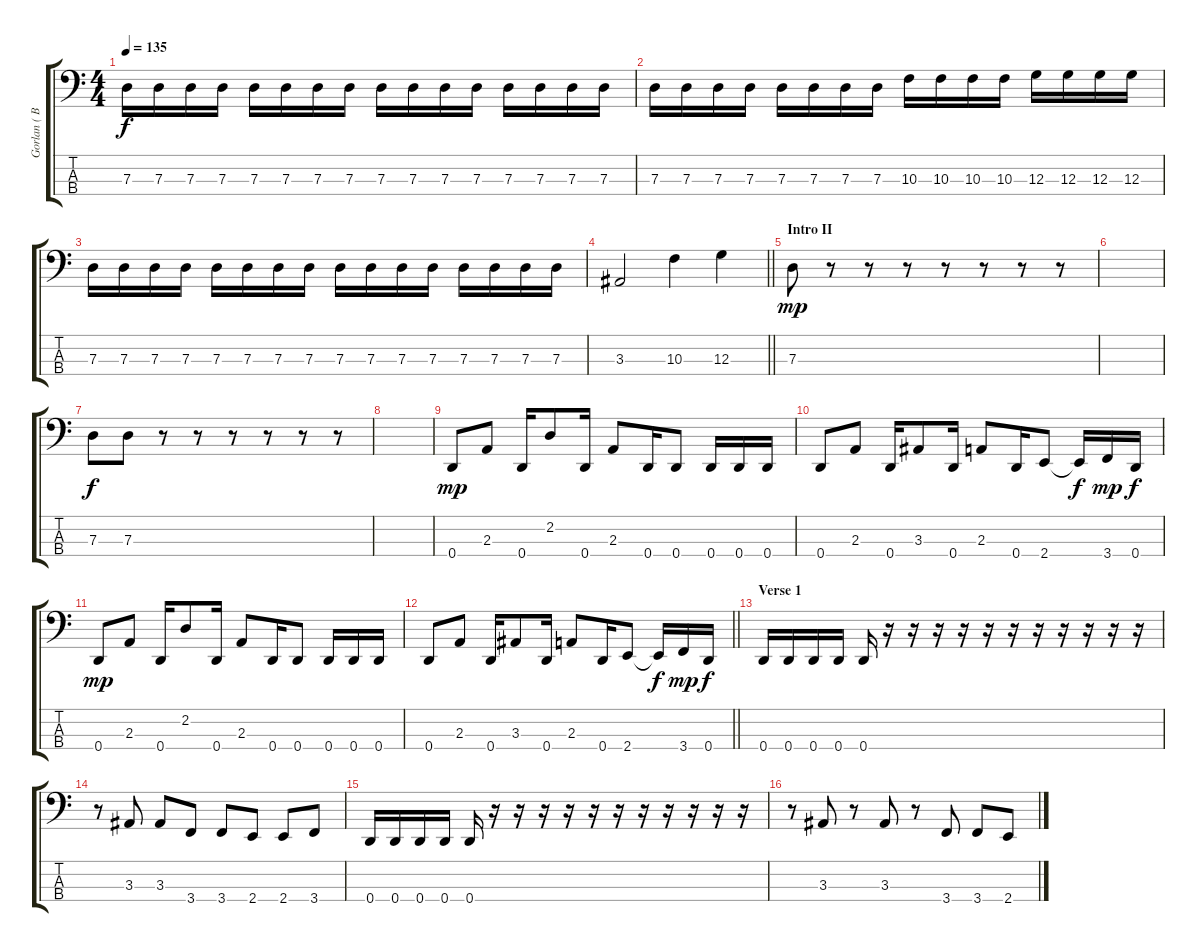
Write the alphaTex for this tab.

\track ("Gorlan ( Bass )" "Gorlan ( B") {instrument electricbasspick}
\staff {score tabs}
\tuning (F2 C2 G1 D1) {hide}
\ts (4 4)
\tempo 135
\clef f4
\ks c
7.3.16{dy f} 7.3.16 7.3.16 7.3.16 7.3.16 7.3.16 7.3.16 7.3.16 7.3.16 7.3.16 7.3.16 7.3.16 7.3.16 7.3.16 7.3.16 7.3.16 |
7.3.16 7.3.16 7.3.16 7.3.16 7.3.16 7.3.16 7.3.16 7.3.16 10.3.16 10.3.16 10.3.16 10.3.16 12.3.16 12.3.16 12.3.16 12.3.16 |
7.3.16 7.3.16 7.3.16 7.3.16 7.3.16 7.3.16 7.3.16 7.3.16 7.3.16 7.3.16 7.3.16 7.3.16 7.3.16 7.3.16 7.3.16 7.3.16 |
\barLineRight lightlight
3.3.2 10.3.4 12.3.4 |
\section ("" "Intro II")
7.3.8{dy mp} r.8 r.8 r.8 r.8 r.8 r.8 r.8 |
|
7.3.8{dy f} 7.3.8 r.8 r.8 r.8 r.8 r.8 r.8 |
|
0.4.8{dy mp} 2.3.8 0.4.16 2.2.8 0.4.16 2.3.8 0.4.16 0.4.8 0.4.16 0.4.16 0.4.16 |
0.4.8 2.3.8 0.4.16 3.3.8 0.4.16 2.3.8 0.4.16 2.4.8 2.4{t}.16{dy f} 3.4.16{dy mp} 0.4.16{dy f} |
0.4.8{dy mp} 2.3.8 0.4.16 2.2.8 0.4.16 2.3.8 0.4.16 0.4.8 0.4.16 0.4.16 0.4.16 |
\barLineRight lightlight
0.4.8 2.3.8 0.4.16 3.3.8 0.4.16 2.3.8 0.4.16 2.4.8 2.4{t}.16{dy f} 3.4.16{dy mp} 0.4.16{dy f} |
\section ("" "Verse 1")
0.4.16 0.4.16 0.4.16 0.4.16 0.4.16 r.16 r.16 r.16 r.16 r.16 r.16 r.16 r.16 r.16 r.16 r.16 |
r.8 3.3.8 3.3.8 3.4.8 3.4.8 2.4.8 2.4.8 3.4.8 |
0.4.16 0.4.16 0.4.16 0.4.16 0.4.16 r.16 r.16 r.16 r.16 r.16 r.16 r.16 r.16 r.16 r.16 r.16 |
r.8 3.3.8 r.8 3.3.8 r.8 3.4.8 3.4.8 2.4.8
